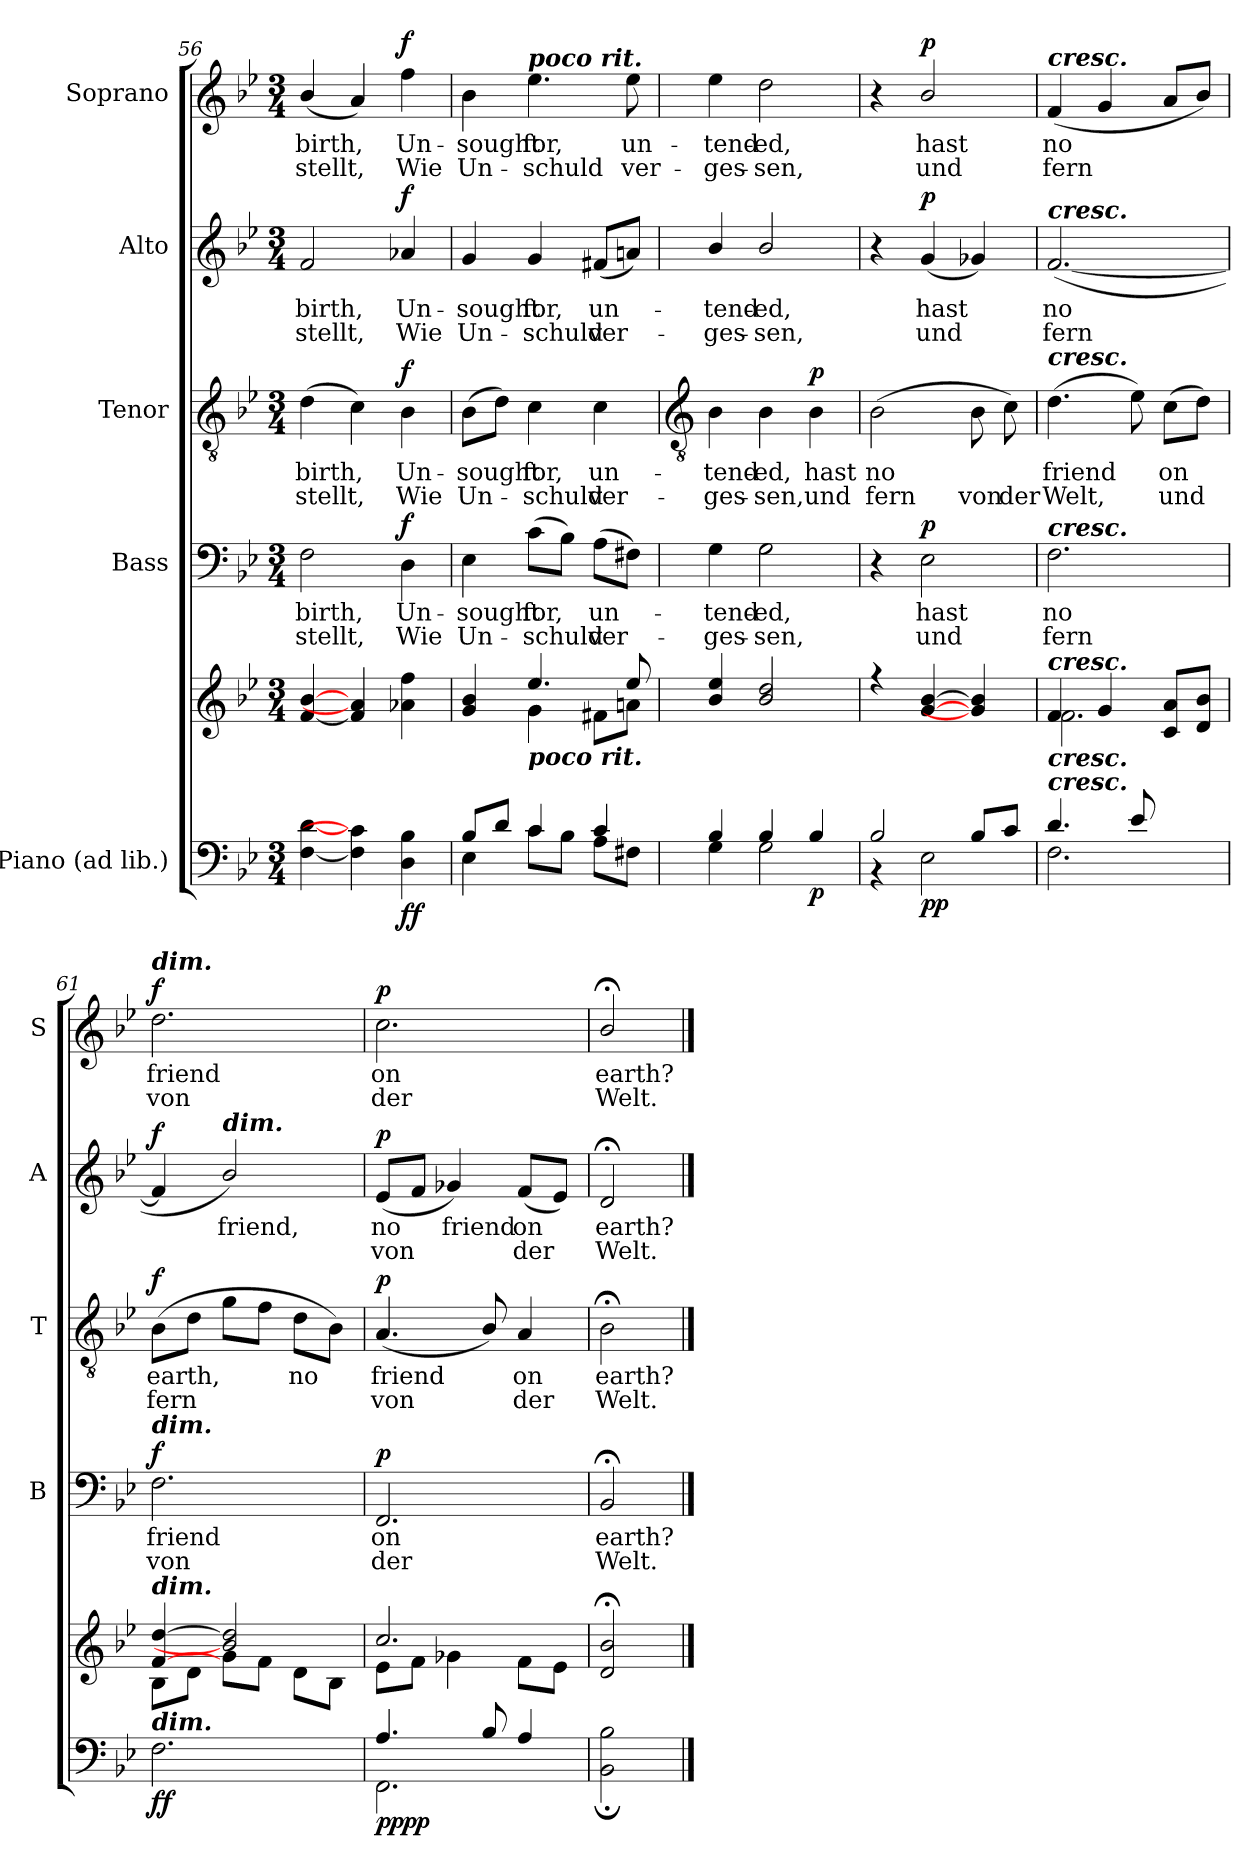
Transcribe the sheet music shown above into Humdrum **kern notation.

**kern	**kern	**dynam	**kern	**text	**text	**dynam	**kern	**text	**text	**dynam	**kern	**text	**text	**dynam	**kern	**text	**text	**dynam
*part5	*part5	*part5	*part4	*part4	*part4	*part4	*part3	*part3	*part3	*part3	*part2	*part2	*part2	*part2	*part1	*part1	*part1	*part1
*staff6	*staff5	*staff5/6	*staff4	*staff4	*staff4	*staff4	*staff3	*staff3	*staff3	*staff3	*staff2	*staff2	*staff2	*staff2	*staff1	*staff1	*staff1	*staff1
*I"Piano (ad lib.)	*	*	*I"Bass	*	*	*	*I"Tenor	*	*	*	*I"Alto	*	*	*	*I"Soprano	*	*	*
*	*	*	*I'B	*	*	*	*I'T	*	*	*	*I'A	*	*	*	*I'S	*	*	*
*clefF4	*clefG2	*	*clefF4	*	*	*	*clefGv2	*	*	*	*clefG2	*	*	*	*clefG2	*	*	*
*k[b-e-]	*k[b-e-]	*	*k[b-e-]	*	*	*	*k[b-e-]	*	*	*	*k[b-e-]	*	*	*	*k[b-e-]	*	*	*
*B-:	*B-:	*	*B-:	*	*	*	*B-:	*	*	*	*B-:	*	*	*	*B-:	*	*	*
*M3/4	*M3/4	*	*M3/4	*	*	*	*M3/4	*	*	*	*M3/4	*	*	*	*M3/4	*	*	*
=56	=56	=56	=56	=56	=56	=56	=56	=56	=56	=56	=56	=56	=56	=56	=56	=56	=56	=56
*^	*^	*	*	*	*	*	*	*	*	*	*	*	*	*	*	*	*	*
!	!	!	!	!	!	!LO:LY:b	!LO:LY:b	!	!	!LO:LY:b	!LO:LY:b	!	!	!LO:LY:b	!LO:LY:b	!	!	!LO:LY:b	!LO:LY:b	!
2.ryy	[4F\ [4d\	[4f/ [4b-/	2ryy	.	2F	-birth,	stellt,	.	(>4d	-birth,	stellt,	.	2f	-birth,	stellt,	.	(<4b-/	-birth,	stellt,	.
.	4F\] 4c\]	4f/] 4a/]	.	.	.	.	.	.	4c)	.	.	.	.	.	.	.	4a)	.	.	.
!	!	!	!	!LO:DY:b=2	!	!LO:LY:b	!LO:LY:b	!	!	!LO:LY:b	!LO:LY:b	!	!	!LO:LY:b	!LO:LY:b	!	!	!LO:LY:b	!LO:LY:b	!
!	!	!	!	!LO:DY:n=1:b	!	!	!	!LO:DY:b	!	!	!	!LO:DY:b	!	!	!	!LO:DY:b	!	!	!	!LO:DY:b
.	4D\ 4B-\	4a-X\ 4ff\	4ryy	f f	4D	Un-	-Wie	f	4B-	Un-	-Wie	f	4a-X	Un-	-Wie	f	4ff	Un-	-Wie	f
=57	=57	=57	=57	=57	=57	=57	=57	=57	=57	=57	=57	=57	=57	=57	=57	=57	=57	=57	=57	=57
!	!	!	!	!	!	!LO:LY:b	!LO:LY:b	!	!	!LO:LY:b	!LO:LY:b	!	!	!LO:LY:b	!LO:LY:b	!	!	!LO:LY:b	!LO:LY:b	!
8B-/L	4E-\	4g/ 4b-/	4ryy	.	4E-	sought	Un-	.	(>8B-L	sought	Un-	.	4g	sought	Un-	.	4b-	sought	Un-	.
8d/J	.	.	.	.	.	.	.	.	8dJ)	.	.	.	.	.	.	.	.	.	.	.
!	!	!	!	!	!	!	!	!	!	!	!	!	!	!	!	!	!LO:TX:a:Bi:t=poco rit.	!	!	!
!	!	!LO:TX:b:Bi:t=poco rit.	!	!	!	!	!	!	!	!	!	!	!	!	!	!	!	!	!	!
!	!	!	!	!	!	!LO:LY:b	!LO:LY:b	!	!	!LO:LY:b	!LO:LY:b	!	!	!LO:LY:b	!LO:LY:b	!	!	!LO:LY:b	!LO:LY:b	!
4c/	8c\L	4.ee-/	4g\	.	(>8cL	-for,	schuld	.	4c	for,	schuld	.	4g	-for,	schuld	.	4.ee-	-for,	schuld	.
.	8B-\J	.	.	.	8B-J)	.	.	.	.	.	.	.	.	.	.	.	.	.	.	.
!	!	!	!	!	!	!LO:LY:b	!LO:LY:b	!	!	!LO:LY:b	!LO:LY:b	!	!	!LO:LY:b	!LO:LY:b	!	!	!	!	!
4c/	8A\L	.	8f#X\L	.	(>8AL	un-	ver-	.	4c	un-	-ver-	.	(<8f#XL	un-	ver-	.	.	.	.	.
!	!	!	!	!	!	!	!	!	!	!	!	!	!	!	!	!	!	!LO:LY:b	!LO:LY:b	!
.	8F#X\J	8ee-/	8an\J	.	8F#XJ)	.	.	.	.	.	.	.	8anJ)	.	.	.	8ee-	un-	-ver-	.
!!LO:LB:g=z
=58	=58	=58	=58	=58	=58	=58	=58	=58	=58	=58	=58	=58	=58	=58	=58	=58	=58	=58	=58	=58
*	*	*	*	*	*	*	*	*	*clefGv2	*	*	*	*	*	*	*	*	*	*	*
!	!	!	!	!	!	!LO:LY:b	!LO:LY:b	!	!	!LO:LY:b	!LO:LY:b	!	!	!LO:LY:b	!LO:LY:b	!	!	!LO:LY:b	!LO:LY:b	!
4B-/	4G\	4b- 4ee-	2.ryy	.	4G	tend-	-ges-	.	4B-	-tend-	-ges-	.	4b-/	tend-	-ges-	.	4ee-	-tend-	-ges-	.
!	!	!	!	!	!	!LO:LY:b	!LO:LY:b	!	!	!LO:LY:b	!LO:LY:b	!	!	!LO:LY:b	!LO:LY:b	!	!	!LO:LY:b	!LO:LY:b	!
4B-/	2G\	2b- 2dd	.	.	2G	-ed,	sen,	.	4B-	-ed,	sen,	.	2b-/	-ed,	sen,	.	2dd	-ed,	sen,	.
!	!	!	!	!LO:DY:b=2	!	!	!	!	!	!LO:LY:b	!LO:LY:b	!LO:DY:b	!	!	!	!	!	!	!	!
4B-/	.	.	.	p	.	.	.	.	4B-	hast	und	p	.	.	.	.	.	.	.	.
=59	=59	=59	=59	=59	=59	=59	=59	=59	=59	=59	=59	=59	=59	=59	=59	=59	=59	=59	=59	=59
!	!	!	!	!	!	!	!	!	!	!LO:LY:b	!LO:LY:b	!	!	!	!	!	!	!	!	!
2B-/	4r	4r	2.ryy	.	4r	.	.	.	(>2B-	no	fern	.	4r	.	.	.	4r	.	.	.
!	!	!	!	!LO:DY:b=2	!	!LO:LY:b	!LO:LY:b	!	!	!	!	!	!	!LO:LY:b	!LO:LY:b	!	!	!LO:LY:b	!LO:LY:b	!
!	!	!	!	!LO:DY:n=1:b	!	!	!	!LO:DY:b	!	!	!	!	!	!	!	!LO:DY:b	!	!	!	!LO:DY:b
.	2E-\	[4g/ [4b-/	.	p p	2E-	hast	und	p	.	.	.	.	(<4g	hast	und	p	2b-/	hast	und	p
!	!	!	!	!	!	!	!	!	!	!	!LO:LY:b	!	!	!	!	!	!	!	!	!
8B-/L	.	4g-] 4b-]	.	.	.	.	.	.	8B-	.	von	.	4g-X)	.	.	.	.	.	.	.
!	!	!	!	!	!	!	!	!	!	!	!LO:LY:b	!	!	!	!	!	!	!	!	!
8c/J	.	.	.	.	.	.	.	.	8c)	.	der	.	.	.	.	.	.	.	.	.
=60	=60	=60	=60	=60	=60	=60	=60	=60	=60	=60	=60	=60	=60	=60	=60	=60	=60	=60	=60	=60
!	!	!	!	!	!	!	!	!	!	!	!	!	!	!	!	!	!LO:TX:a:Bi:t=cresc.	!	!	!
!	!	!	!	!	!	!	!	!	!	!	!	!	!LO:TX:a:Bi:t=cresc.	!	!	!	!	!	!	!
!	!	!	!	!	!	!	!	!	!LO:TX:a:Bi:t=cresc.	!	!	!	!	!	!	!	!	!	!	!
!	!	!	!	!	!LO:TX:a:Bi:t=cresc.	!	!	!	!	!	!	!	!	!	!	!	!	!	!	!
!	!	!LO:TX:a:Bi:t=cresc.	!	!	!	!	!	!	!	!	!	!	!	!	!	!	!	!	!	!
!LO:TX:a:Bi:t=cresc.	!	!	!	!	!	!	!	!	!	!	!	!	!	!	!	!	!	!	!	!
!LO:TX:a:Bi:t=cresc.	!	!	!	!	!	!	!	!	!	!	!	!	!	!	!	!	!	!	!	!
!	!	!	!	!	!	!LO:LY:b	!LO:LY:b	!	!	!LO:LY:b	!LO:LY:b	!	!	!LO:LY:b	!LO:LY:b	!	!	!LO:LY:b	!LO:LY:b	!
4.d/	2.F\	4f	2.f\	.	2.F	no	fern	.	(>4.d	friend	Welt,	.	(<[2.f	no	fern	.	(<4f	no	fern	.
.	.	4g	.	.	.	.	.	.	.	.	.	.	.	.	.	.	4g	.	.	.
8e-/	.	.	.	.	.	.	.	.	8e-)	.	.	.	.	.	.	.	.	.	.	.
!	!	!	!	!	!	!	!	!	!	!LO:LY:b	!LO:LY:b	!	!	!	!	!	!	!	!	!
4ryy	.	8c 8aL	.	.	.	.	.	.	(>8cL	on	und	.	.	.	.	.	8aL	.	.	.
.	.	8d 8b-J	.	.	.	.	.	.	8dJ)	.	.	.	.	.	.	.	8b-J)	.	.	.
*v	*v	*	*	*	*	*	*	*	*	*	*	*	*	*	*	*	*	*	*	*
=61	=61	=61	=61	=61	=61	=61	=61	=61	=61	=61	=61	=61	=61	=61	=61	=61	=61	=61	=61
*	*	*^	*	*	*	*	*	*	*	*	*	*	*	*	*	*	*	*	*
!	!	!	!	!	!	!	!	!	!	!	!	!	!	!	!	!	!LO:TX:a:Bi:t=dim.	!	!	!
!	!	!	!	!	!LO:TX:a:Bi:t=dim.	!	!	!	!	!	!	!	!	!	!	!	!	!	!	!
!	!LO:TX:a:Bi:t=dim.	!	!	!	!	!	!	!	!	!	!	!	!	!	!	!	!	!	!	!
!LO:TX:a:Bi:t=dim.	!	!	!	!	!	!	!	!	!	!	!	!	!	!	!	!	!	!	!	!
!	!	!	!	!LO:DY:b=2	!	!LO:LY:b	!LO:LY:b	!	!	!LO:LY:b	!LO:LY:b	!	!	!	!	!	!	!LO:LY:b	!LO:LY:b	!
!	!	!	!	!LO:DY:n=1:b	!	!	!	!LO:DY:b	!	!	!	!LO:DY:b	!	!	!	!LO:DY:b	!	!	!	!LO:DY:b
2.F\	[4f [4dd	2.ryy	8B-\L	f f	2.F	friend	von	f	(>8B-L	earth,	fern	f	4f]	.	.	f	2.dd	friend	von	f
.	.	.	8d\J	.	.	.	.	.	8dJ	.	.	.	.	.	.	.	.	.	.	.
!	!	!	!	!	!	!	!	!	!	!	!	!	!LO:TX:a:Bi:t=dim.	!	!	!	!	!	!	!
!	!	!	!	!	!	!	!	!	!	!	!	!	!	!LO:LY:b	!	!	!	!	!	!
.	2b-/] 2dd/]	.	8g\L	.	.	.	.	.	8gL	.	.	.	2b-/)	friend,	.	.	.	.	.	.
.	.	.	8f\J	.	.	.	.	.	8fJ	.	.	.	.	.	.	.	.	.	.	.
!	!	!	!	!	!	!	!	!	!	!LO:LY:b	!	!	!	!	!	!	!	!	!	!
.	.	.	8d\L	.	.	.	.	.	8dL	no	.	.	.	.	.	.	.	.	.	.
.	.	.	8B-\J	.	.	.	.	.	8B-J)	.	.	.	.	.	.	.	.	.	.	.
=62	=62	=62	=62	=62	=62	=62	=62	=62	=62	=62	=62	=62	=62	=62	=62	=62	=62	=62	=62	=62
*^	*	*	*	*	*	*	*	*	*	*	*	*	*	*	*	*	*	*	*	*
!	!	!	!	!	!LO:DY:b=2	!	!LO:LY:b	!LO:LY:b	!	!	!LO:LY:b	!LO:LY:b	!	!	!LO:LY:b	!LO:LY:b	!	!	!LO:LY:b	!LO:LY:b	!
!	!	!	!	!	!LO:DY:n=1:b=2	!	!	!	!	!	!	!	!	!	!	!	!	!	!	!	!
!	!	!	!	!	!LO:DY:n=2:b	!	!	!	!	!	!	!	!	!	!	!	!	!	!	!	!
!	!	!	!	!	!LO:DY:n=3:b	!	!	!	!LO:DY:b	!	!	!	!LO:DY:b	!	!	!	!LO:DY:b	!	!	!	!LO:DY:b
*	*	*	*v	*v	*	*	*	*	*	*	*	*	*	*	*	*	*	*	*	*	*
4.A/	2.FF\	2.cc/	8e-\L	p p p p	2.FF	on	der	p	(<4.A	friend	von	p	(<8e-L	no	von	p	2.cc	on	der	p
.	.	.	8f\J	.	.	.	.	.	.	.	.	.	8fJ	.	.	.	.	.	.	.
!	!	!	!	!	!	!	!	!	!	!	!	!	!	!LO:LY:b	!	!	!	!	!	!
.	.	.	4g-X\	.	.	.	.	.	.	.	.	.	4g-X)	friend	.	.	.	.	.	.
8B-/	.	.	.	.	.	.	.	.	8B-/)	.	.	.	.	.	.	.	.	.	.	.
!	!	!	!	!	!	!	!	!	!	!LO:LY:b	!LO:LY:b	!	!	!LO:LY:b	!LO:LY:b	!	!	!	!	!
4A/	.	.	8f\L	.	.	.	.	.	4A	on	der	.	(<8fL	on	der	.	.	.	.	.
.	.	.	8e-\J	.	.	.	.	.	.	.	.	.	8e-J)	.	.	.	.	.	.	.
=63	=63	=63	=63	=63	=63	=63	=63	=63	=63	=63	=63	=63	=63	=63	=63	=63	=63	=63	=63	=63
!	!	!	!	!	!	!LO:LY:b	!LO:LY:b	!	!	!LO:LY:b	!LO:LY:b	!	!	!LO:LY:b	!LO:LY:b	!	!	!LO:LY:b	!LO:LY:b	!
2ryy	2BB-\;< 2B-\;<	2d/;< 2b-/;<	2ryy	.	2BB-;<	earth?	Welt.	.	2B-;<\	earth?	Welt.	.	2d;<	earth?	Welt.	.	2b-;</	earth?	Welt.	.
*v	*v	*	*	*	*	*	*	*	*	*	*	*	*	*	*	*	*	*	*	*
*	*v	*v	*	*	*	*	*	*	*	*	*	*	*	*	*	*	*	*	*
==	==	==	==	==	==	==	==	==	==	==	==	==	==	==	==	==	==	==
*-	*-	*-	*-	*-	*-	*-	*-	*-	*-	*-	*-	*-	*-	*-	*-	*-	*-	*-
